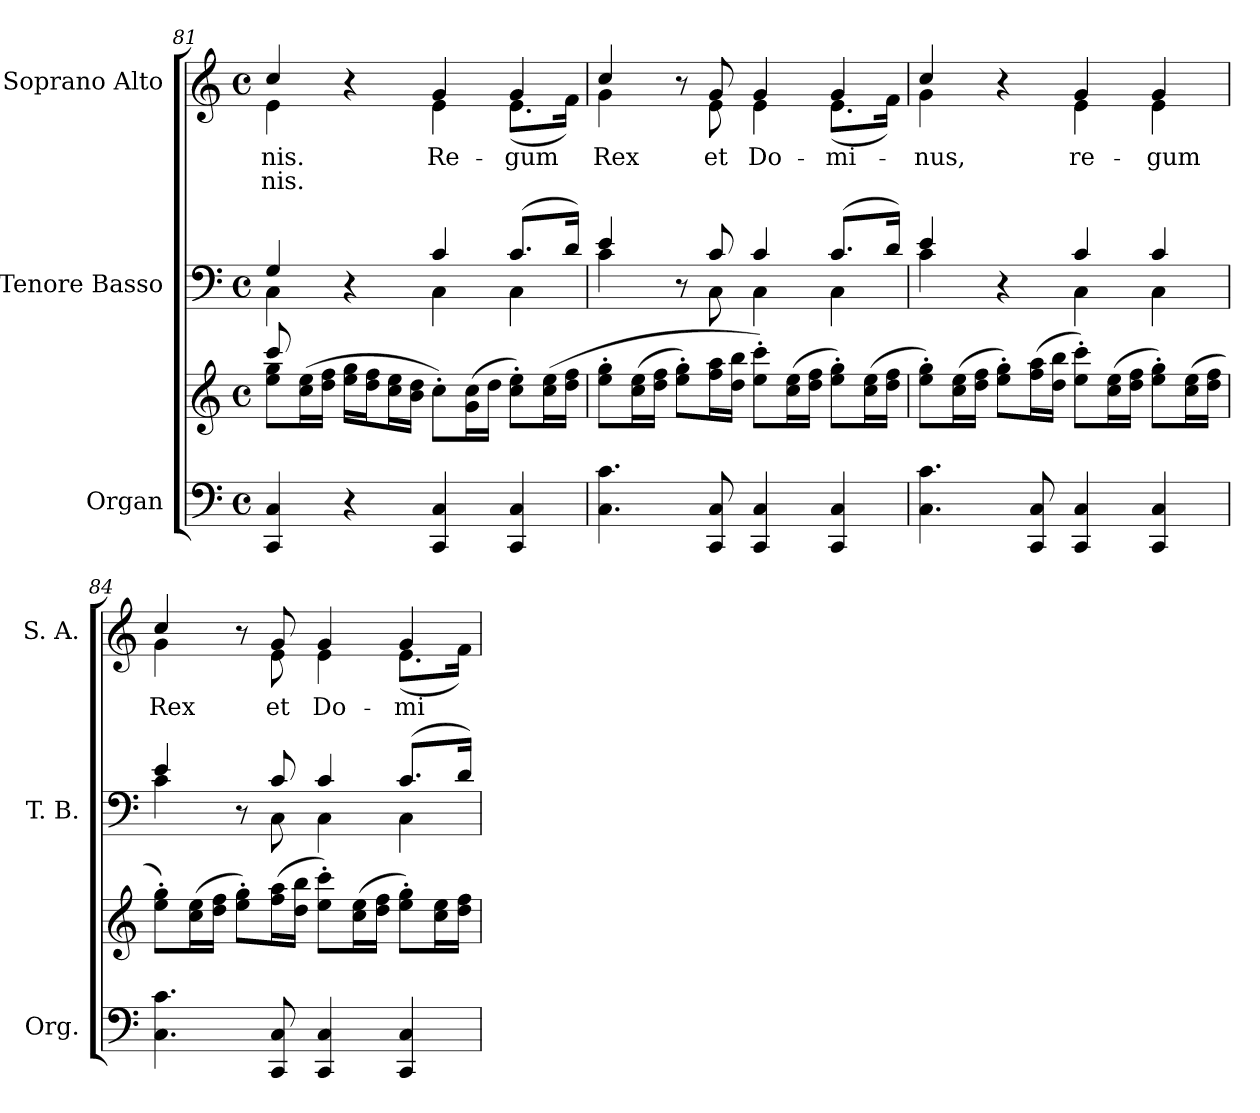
**kern	**kern	**kern	**kern	**text	**text
*part3	*part3	*part2	*part1	*part1	*part1
*staff4	*staff3	*staff2	*staff1	*staff1	*staff1
*I"Organ	*	*I"Tenore Basso	*I"Soprano Alto	*	*
*I'Org.	*	*I'T. B.	*I'S. A.	*	*
!!LO:PB:g=z
*clefF4	*clefG2	*clefF4	*clefG2	*	*
*k[]	*k[]	*k[]	*k[]	*	*
*C:	*C:	*C:	*C:	*	*
*M4/4	*M4/4	*M4/4	*M4/4	*	*
*met(c)	*met(c)	*met(c)	*met(c)	*	*
=81	=81	=81	=81	=81	=81
*	*^	*^	*	*	*
!	!	!	!	!	!LO:TX:b:t=-	!	!
!	!	!	!	!	!LO:TX:a:t=-	!	!
!	!	!	!	!	!LO:TX:a:B:t=G	!	!
!	!	!	!	!	!	!LO:LY:a:color=#000000	!LO:LY:b:color=#000000
*	*	*	*	*	*^	*	*
4CCi/ 4Ci	8ccci/	8eei\ 8ggi\L	4Gi/	4Ci\	4cci/	4ei\	-nis.	-nis.
.	8ryy	(16cci\ 16eei\L	.	.	.	.	.	.
.	.	16ddi\ 16ffi\JJ	.	.	.	.	.	.
4r	4ryy	16eei\ 16ggi\LL	4r	4ryy	4r	4ryy	.	.
.	.	16ddi\ 16ffi\J	.	.	.	.	.	.
.	.	16cci\ 16eei\L	.	.	.	.	.	.
.	.	16bi\ 16ddi\JJ	.	.	.	.	.	.
!	!	!	!	!	!	!	!LO:LY:b:color=#000000	!
4CCi/ 4Ci	2ryy	8cc'i\L)	4ci/	4Ci\	4gi/	4ei\	Re-	.
.	.	(16gi\ 16cci\L	.	.	.	.	.	.
.	.	16ddi\JJ	.	.	.	.	.	.
!	!	!	!	!	!	!	!LO:LY:b:color=#000000	!
4CCi/ 4Ci	.	8cci'\ 8eei'\L)	(8.ci/L	4Ci\	4gi/	(8.ei\L	-gum	.
.	.	(16cci\ 16eei\L	.	.	.	.	.	.
.	.	16ddi\ 16ffi\JJ	16di/Jk)	.	.	16fi\Jk)	.	.
*	*v	*v	*	*	*	*	*	*
=82	=82	=82	=82	=82	=82	=82	=82
*	*^	*	*	*	*	*	*
!	!	!	!	!	!	!	!LO:LY:b:color=#000000	!
*	*v	*v	*	*	*	*	*	*
4.Ci\ 4.ci	8eei'\ 8ggi'\L	4ei/	4ci\	4cci/	4gi\	Rex	.
.	(16cci\ 16eei\L	.	.	.	.	.	.
.	16ddi\ 16ffi\JJ	.	.	.	.	.	.
.	8eei'\ 8ggi'\L)	8r	8ryy	8r	8ryy	.	.
!	!	!	!	!	!	!LO:LY:b:color=#000000	!
8CCi/ 8Ci	16ffi\ 16aai\L	8ci/	8Ci\	8gi/	8ei\	et	.
.	16ddi\ 16bbi\JJ	.	.	.	.	.	.
!	!	!	!	!	!	!LO:LY:b:color=#000000	!
4CCi/ 4Ci	8eei'\ 8ccci'\L)	4ci/	4Ci\	4gi/	4ei\	Do-	.
.	(16cci\ 16eei\L	.	.	.	.	.	.
.	16ddi\ 16ffi\JJ	.	.	.	.	.	.
!	!	!	!	!	!	!LO:LY:b:color=#000000	!
4CCi/ 4Ci	8eei'\ 8ggi'\L)	(8.ci/L	4Ci\	4gi/	(8.ei\L	-mi-	.
.	(16cci\ 16eei\L	.	.	.	.	.	.
.	16ddi\ 16ffi\JJ	16di/Jk)	.	.	16fi\Jk)	.	.
=83	=83	=83	=83	=83	=83	=83	=83
!	!	!	!	!	!	!LO:LY:b:color=#000000	!
4.Ci\ 4.ci	8eei'\ 8ggi'\L)	4ei/	4ci\	4cci/	4gi\	-nus,	.
.	(16cci\ 16eei\L	.	.	.	.	.	.
.	16ddi\ 16ffi\JJ	.	.	.	.	.	.
.	8eei'\ 8ggi'\L)	4r	4ryy	4r	4ryy	.	.
8CCi/ 8Ci	(16ffi\ 16aai\L	.	.	.	.	.	.
.	16ddi\ 16bbi\JJ	.	.	.	.	.	.
!	!	!	!	!	!	!LO:LY:b:color=#000000	!
4CCi/ 4Ci	8eei'\ 8ccci'\L)	4ci/	4Ci\	4gi/	4ei\	re-	.
.	(16cci\ 16eei\L	.	.	.	.	.	.
.	16ddi\ 16ffi\JJ	.	.	.	.	.	.
!	!	!	!	!	!	!LO:LY:b:color=#000000	!
4CCi/ 4Ci	8eei'\ 8ggi'\L)	4ci/	4Ci\	4gi/	4ei\	-gum	.
.	(16cci\ 16eei\L	.	.	.	.	.	.
.	16ddi\ 16ffi\JJ	.	.	.	.	.	.
=84	=84	=84	=84	=84	=84	=84	=84
!	!	!	!	!	!	!LO:LY:b:color=#000000	!
4.Ci\ 4.ci	8eei'\ 8ggi'\L)	4ei/	4ci\	4cci/	4gi\	Rex	.
.	(16cci\ 16eei\L	.	.	.	.	.	.
.	16ddi\ 16ffi\JJ	.	.	.	.	.	.
.	8eei'\ 8ggi'\L)	8r	8ryy	8r	8ryy	.	.
!	!	!	!	!	!	!LO:LY:b:color=#000000	!
8CCi/ 8Ci	(16ffi\ 16aai\L	8ci/	8Ci\	8gi/	8ei\	et	.
.	16ddi\ 16bbi\JJ	.	.	.	.	.	.
!	!	!	!	!	!	!LO:LY:b:color=#000000	!
4CCi/ 4Ci	8eei'\ 8ccci'\L)	4ci/	4Ci\	4gi/	4ei\	Do-	.
.	(16cci\ 16eei\L	.	.	.	.	.	.
.	16ddi\ 16ffi\JJ	.	.	.	.	.	.
!	!	!	!	!	!	!LO:LY:b:color=#000000	!
4CCi/ 4Ci	8eei'\ 8ggi'\L)	(8.ci/L	4Ci\	4gi/	(8.ei\L	-mi-	.
.	16cci\ 16eei\L	.	.	.	.	.	.
.	16ddi\ 16ffi\JJ	16di/Jk)	.	.	16fi\Jk)	.	.
*	*	*v	*v	*	*	*	*
*	*	*	*v	*v	*	*
=	=	=	=	=	=
*-	*-	*-	*-	*-	*-
